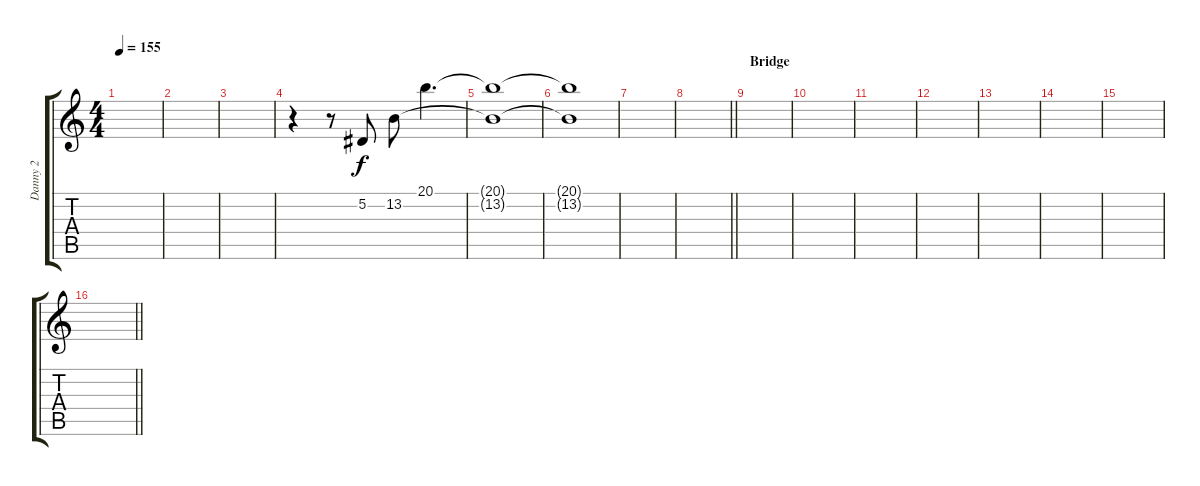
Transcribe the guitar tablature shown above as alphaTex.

\track ("Danny 2" "Danny 2") {instrument pad3polysynth}
\staff {score tabs}
\tuning (Eb4 Bb3 Gb3 Db3 Ab2 Db2) {hide}
\ts (4 4)
\tempo 155
\clef g2
\ks c
|
|
|
r.4{volume 12} r.8 5.2.8 13.2.8 20.1.4{d} |
(20.1{t} 13.2{t}).1{volume 4} |
(20.1{t} 13.2{t}).1 |
|
\barLineRight lightlight
|
\section ("" "Bridge")
|
|
|
|
|
|
|
\barLineRight lightlight
